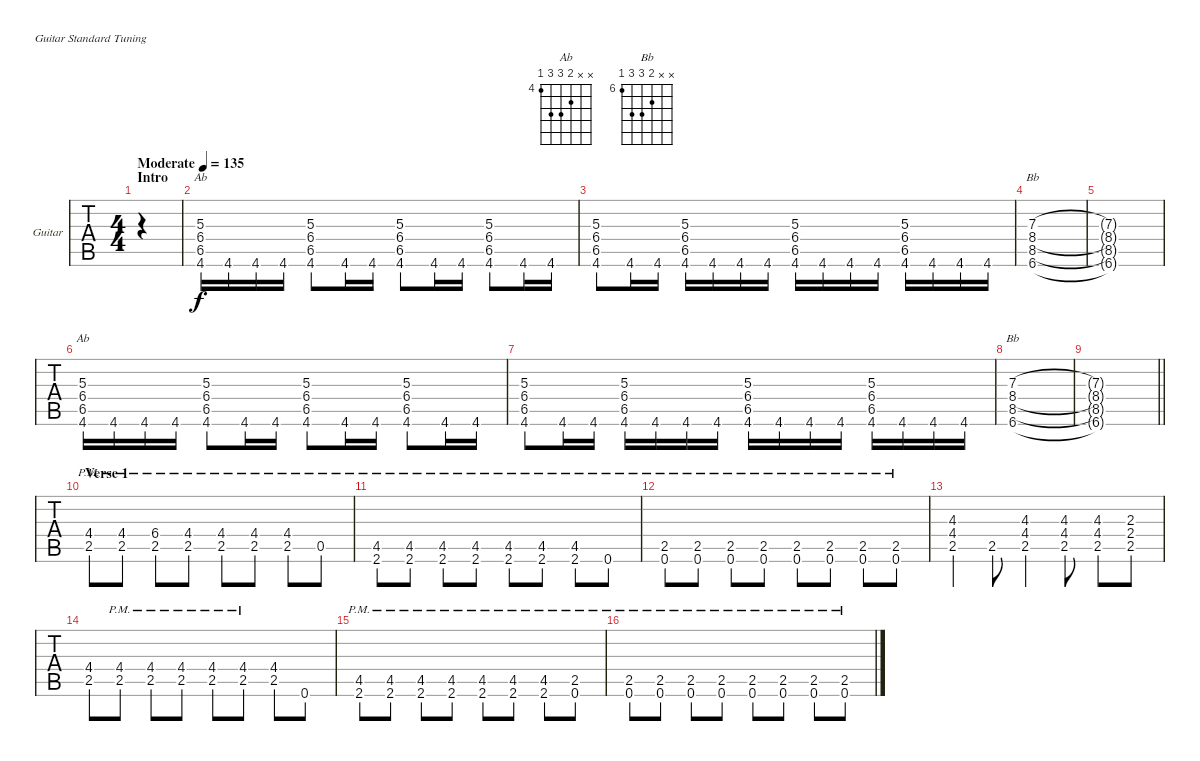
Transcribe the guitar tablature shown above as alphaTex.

\bracketExtendMode groupsimilarinstruments
\firstSystemTrackNameOrientation horizontal
\otherSystemsTrackNameOrientation horizontal
\track ("Guitar" "Guitar") {multiBarRest instrument distortionguitar}
\staff {tabs}
\tuning (E4 B3 G3 D3 A2 E2)
\chord ("Ab" x x 5 6 6 4) {firstfret 4 showfingering false}
\chord ("Bb" x x 7 8 8 6) {firstfret 6 showfingering false}
\ts (4 4)
\beaming (8 2 2 2 2)
\section ("" "Intro")
\tempo (135 "Moderate")
\clef g2
\ks bb
|
(4.6 6.5 6.4 5.3).16{ch "Ab"} 4.6.16 4.6.16 4.6.16 (4.6 5.3 6.4 6.5).8 4.6.16 4.6.16 (4.6 6.5 6.4 5.3).8 4.6.16 4.6.16 (4.6 5.3 6.4 6.5).8 4.6.16 4.6.16 |
(4.6 6.5 6.4 5.3).8 4.6.16 4.6.16 (4.6 5.3 6.4 6.5).16 4.6.16 4.6.16 4.6.16 (4.6 6.5 6.4 5.3).16 4.6.16 4.6.16 4.6.16 (4.6 5.3 6.4 6.5).16 4.6.16 4.6.16 4.6.16 |
(8.5 6.6 8.4 7.3).1{ch "Bb"} |
(8.5{t} 6.6{t} 7.3{t} 8.4{t}).1 |
(4.6 6.5 6.4 5.3).16{ch "Ab"} 4.6.16 4.6.16 4.6.16 (4.6 5.3 6.4 6.5).8 4.6.16 4.6.16 (4.6 6.5 6.4 5.3).8 4.6.16 4.6.16 (4.6 5.3 6.4 6.5).8 4.6.16 4.6.16 |
(4.6 6.5 6.4 5.3).8 4.6.16 4.6.16 (4.6 5.3 6.4 6.5).16 4.6.16 4.6.16 4.6.16 (4.6 6.5 6.4 5.3).16 4.6.16 4.6.16 4.6.16 (4.6 5.3 6.4 6.5).16 4.6.16 4.6.16 4.6.16 |
(8.5 6.6 8.4 7.3).1{ch "Bb"} |
\barLineRight lightlight
(8.5{t} 6.6{t} 7.3{t} 8.4{t}).1 |
\section ("" "Verse 1")
\ks b
(4.4{pm} 2.5{pm}).8 (4.4{pm} 2.5{pm}).8 (6.4{pm} 2.5{pm}).8 (4.4{pm} 2.5{pm}).8 (4.4{pm} 2.5{pm}).8 (4.4{pm} 2.5{pm}).8 (4.4{pm} 2.5{pm}).8 0.5{pm}.8 |
(4.5{pm} 2.6{pm}).8 (4.5{pm} 2.6{pm}).8 (4.5{pm} 2.6{pm}).8 (4.5{pm} 2.6{pm}).8 (4.5{pm} 2.6{pm}).8 (4.5{pm} 2.6{pm}).8 (4.5{pm} 2.6{pm}).8 0.6{pm}.8 |
(2.5{pm} 0.6{pm}).8 (2.5{pm} 0.6{pm}).8 (2.5{pm} 0.6{pm}).8 (2.5{pm} 0.6{pm}).8 (2.5{pm} 0.6{pm}).8 (2.5{pm} 0.6{pm}).8 (2.5{pm} 0.6{pm}).8 (2.5{pm} 0.6{pm}).8 |
(4.3 4.4 2.5).4 2.5.8 (4.3 4.4 2.5).4 (4.3 4.4 2.5).8 (4.3 4.4 2.5).8 (2.3 2.4 2.5).8 |
(4.4 2.5).8 (4.4{pm} 2.5{pm}).8 (4.4{pm} 2.5{pm}).8 (4.4{pm} 2.5{pm}).8 (4.4{pm} 2.5{pm}).8 (4.4{pm} 2.5{pm}).8 (4.4 2.5).8 0.6.8 |
(4.5{pm} 2.6{pm}).8 (4.5{pm} 2.6{pm}).8 (4.5{pm} 2.6{pm}).8 (4.5{pm} 2.6{pm}).8 (4.5{pm} 2.6{pm}).8 (4.5{pm} 2.6{pm}).8 (4.5{pm} 2.6{pm}).8 (2.5{pm} 0.6{pm}).8 |
(2.5{pm} 0.6{pm}).8 (2.5{pm} 0.6{pm}).8 (2.5{pm} 0.6{pm}).8 (2.5{pm} 0.6{pm}).8 (2.5{pm} 0.6{pm}).8 (2.5{pm} 0.6{pm}).8 (2.5{pm} 0.6{pm}).8 (2.5{pm} 0.6{pm}).8
